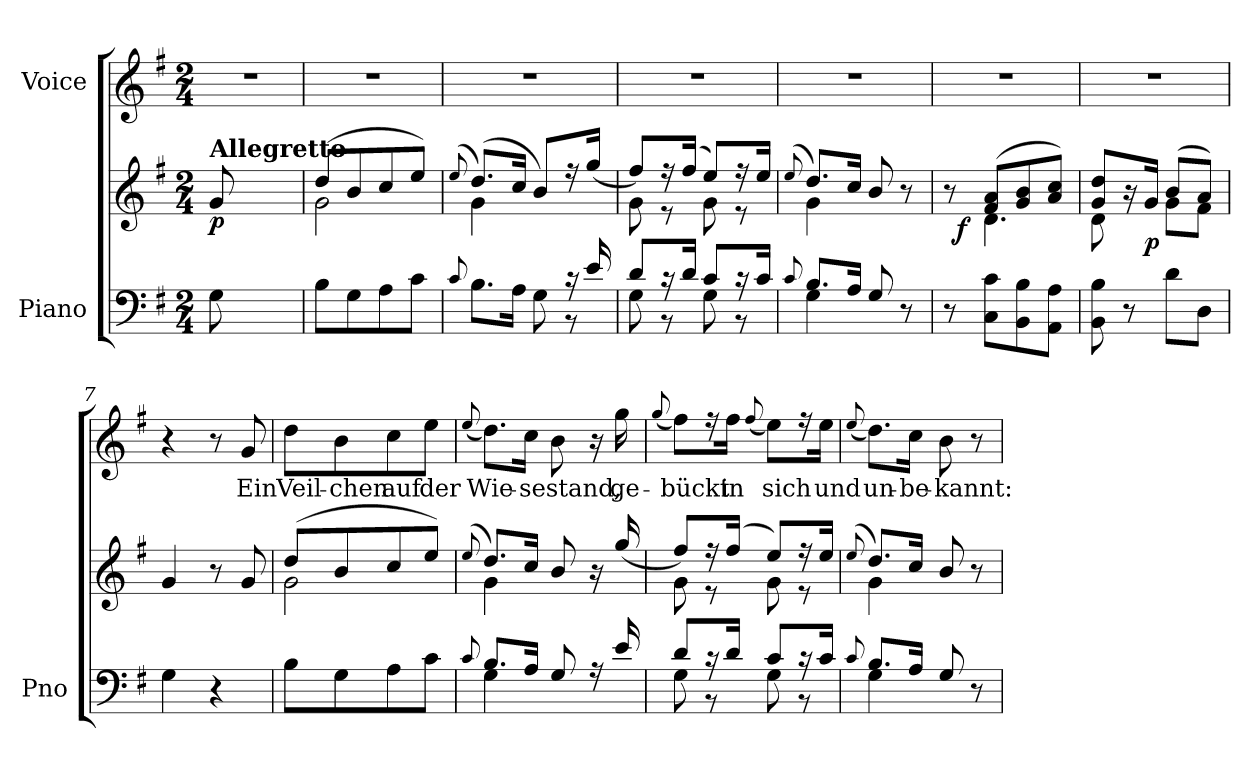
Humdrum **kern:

**kern	**kern	**dynam	**kern	**text
*part2	*part2	*part2	*part1	*part1
*staff3	*staff2	*staff2/3	*staff1	*staff1
*I"Piano	*	*	*I"Voice	*
*I'Pno	*	*	*	*
*clefF4	*clefG2	*	*clefG2	*
*k[f#]	*k[f#]	*	*k[f#]	*
*G:	*G:	*	*G:	*
*M2/4	*M2/4	*	*M2/4	*
=	=	=	=	=
!	!LO:TX:a:B:t=Allegretto	!	!	!
!	!	!LO:DY:b	!	!
8G\	8g/	p	2r	.
4.ryy	4.ryy	.	.	.
=1	=1	=1	=1	=1
*	*^	*	*	*
8B\L	(>8dd/L	2g\	.	2r	.
8G\	8b/	.	.	.	.
8A\	8cc/	.	.	.	.
8c\J	8ee/J)	.	.	.	.
=2	=2	=2	=2	=2	=2
*^	*	*	*	*	*
.	8qqc/	(<8qqee/	.	.	.	.
*	*^	*	*	*	*	*
4ryy	8.B\L	4ryy	(>8.dd/L)	4g\	.	2r	.
.	16A\Jk	.	16cc/Jk	.	.	.	.
4ryy	8G\	8ryy	8b/L)	4ryy	.	.	.
.	16rc	8rBB	16rff	.	.	.	.
.	16e/	.	(16gg/Jk	.	.	.	.
*	*v	*v	*	*	*	*	*
=3	=3	=3	=3	=3	=3	=3
8d/L	8G\	8ff#/L)	8g\	.	2r	.
16rc	8rBB	16rff	8re	.	.	.
16d/Jk	.	(16ff#/Jk	.	.	.	.
8c/L	8G\	8ee/L)	8g\	.	.	.
16rc	8rBB	16rff	8re	.	.	.
16c/Jk	.	16ee/Jk	.	.	.	.
*	*	*v	*v	*	*	*
=4	=4	=4	=4	=4	=4
.	8qqc/	(<8qqee/	.	.	.
*	*^	*^	*	*	*
*	*	*	*	*^	*	*	*
4ryy	8.B/L	4G\	8.dd/L)	4g\	4ryy	.	2r	.
.	16A/Jk	.	16cc/Jk	.	.	.	.	.
4ryy	8G/	4ryy	8b/	4ryy	4ryy	.	.	.
.	8r	.	8r	.	.	.	.	.
*v	*v	*v	*	*	*	*	*	*
=5	=5	=5	=5	=5	=5	=5
8r	8r	8ryy	32ryy	.	2r	.
!	!	!	!	!LO:DY:b	!	!
.	.	.	4...ryy	f	.	.
8C\ 8c\L	(>8f#/ 8a/L	4.d\	.	.	.	.
8BB\ 8B\	8g/ 8b/	.	.	.	.	.
8AA\ 8A\J	8a/ 8cc/J)	.	.	.	.	.
*	*	*v	*v	*	*	*
!!LO:LB:g=z
=6	=6	=6	=6	=6	=6
8BB\ 8B\	8g/ 8dd/L	8d\	.	2r	.
8r	16r	8ryy	.	.	.
!	!	!	!LO:DY:b	!	!
.	16g/Jk	.	p	.	.
8d\L	(>8b/L	8g\L	.	.	.
8D\J	8a/J)	8f#\J	.	.	.
=7	=7	=7	=7	=7	=7
*^	*	*	*	*	*
4ryy	4G\	4g/	4ryy	.	4r	.
4ryy	4r	8r	4ryy	.	8r	.
!	!	!	!	!	!	!LO:LY:b
.	.	8g/	.	.	8g/	Ein
*v	*v	*	*	*	*	*
=8	=8	=8	=8	=8	=8
!	!	!	!	!	!LO:LY:b
8B\L	(>8dd/L	2g\	.	8dd\L	Veil-
!	!	!	!	!	!LO:LY:b
8G\	8b/	.	.	8b\	-chen
!	!	!	!	!	!LO:LY:b
8A\	8cc/	.	.	8cc\	auf
!	!	!	!	!	!LO:LY:b
8c\J	8ee/J)	.	.	8ee\J	der
*	*v	*v	*	*	*
=9	=9	=9	=9	=9
*^	*	*	*	*
.	8qqc/	(<8qqee/	.	(<8qqee/	.
*	*^	*^	*	*	*
*	*	*	*	*^	*	*	*
!	!	!	!	!	!	!	!	!LO:LY:b
4ryy	8.B/L	4G\	8.dd/L)	4g\	4ryy	.	8.dd\L)	Wie-
!	!	!	!	!	!	!	!	!LO:LY:b
.	16A/Jk	.	16cc/Jk	.	.	.	16cc\Jk	-se
!	!	!	!	!	!	!	!	!LO:LY:b
4ryy	8G/	4ryy	8b/	4ryy	4ryy	.	8b\	stand,
.	16rA	.	16r	.	.	.	16r	.
!	!	!	!	!	!	!	!	!LO:LY:b
.	16e/	.	(16gg/	.	.	.	16gg\	ge-
*v	*v	*v	*	*	*	*	*	*
*	*v	*v	*v	*	*	*
=10	=10	=10	=10	=10
.	.	.	(<8qqgg/	.
*^	*^	*	*	*
!	!	!	!	!	!	!LO:LY:b
8d/L	8G\	8ff#/L)	8g\	.	8ff#\L)	-bückt
16rc	8rBB	16rff	8re	.	16rff	.
!	!	!	!	!	!	!LO:LY:b
16d/Jk	.	(16ff#/Jk	.	.	16ff#\Jk	in
.	.	.	.	.	(<8qqff#/	.
!	!	!	!	!	!	!LO:LY:b
8c/L	8G\	8ee/L)	8g\	.	8ee\L)	sich
16rc	8rBB	16rff	8re	.	16rff	.
!	!	!	!	!	!	!LO:LY:b
16c/Jk	.	16ee/Jk	.	.	16ee\Jk	und
*	*	*v	*v	*	*	*
=11	=11	=11	=11	=11	=11
.	8qqc/	(<8qqee/	.	(<8qqee/	.
*	*^	*^	*	*	*
*	*	*	*	*^	*	*	*
!	!	!	!	!	!	!	!	!LO:LY:b
4ryy	8.B/L	4G\	8.dd/L)	4g\	4ryy	.	8.dd\L)	un-
!	!	!	!	!	!	!	!	!LO:LY:b
.	16A/Jk	.	16cc/Jk	.	.	.	16cc\Jk	-be-
!	!	!	!	!	!	!	!	!LO:LY:b
4ryy	8G/	4ryy	8b/	4ryy	4ryy	.	8b\	-kannt:
.	8r	.	8r	.	.	.	8r	.
*v	*v	*v	*	*	*	*	*	*
*	*v	*v	*v	*	*	*
=	=	=	=	=
*-	*-	*-	*-	*-
